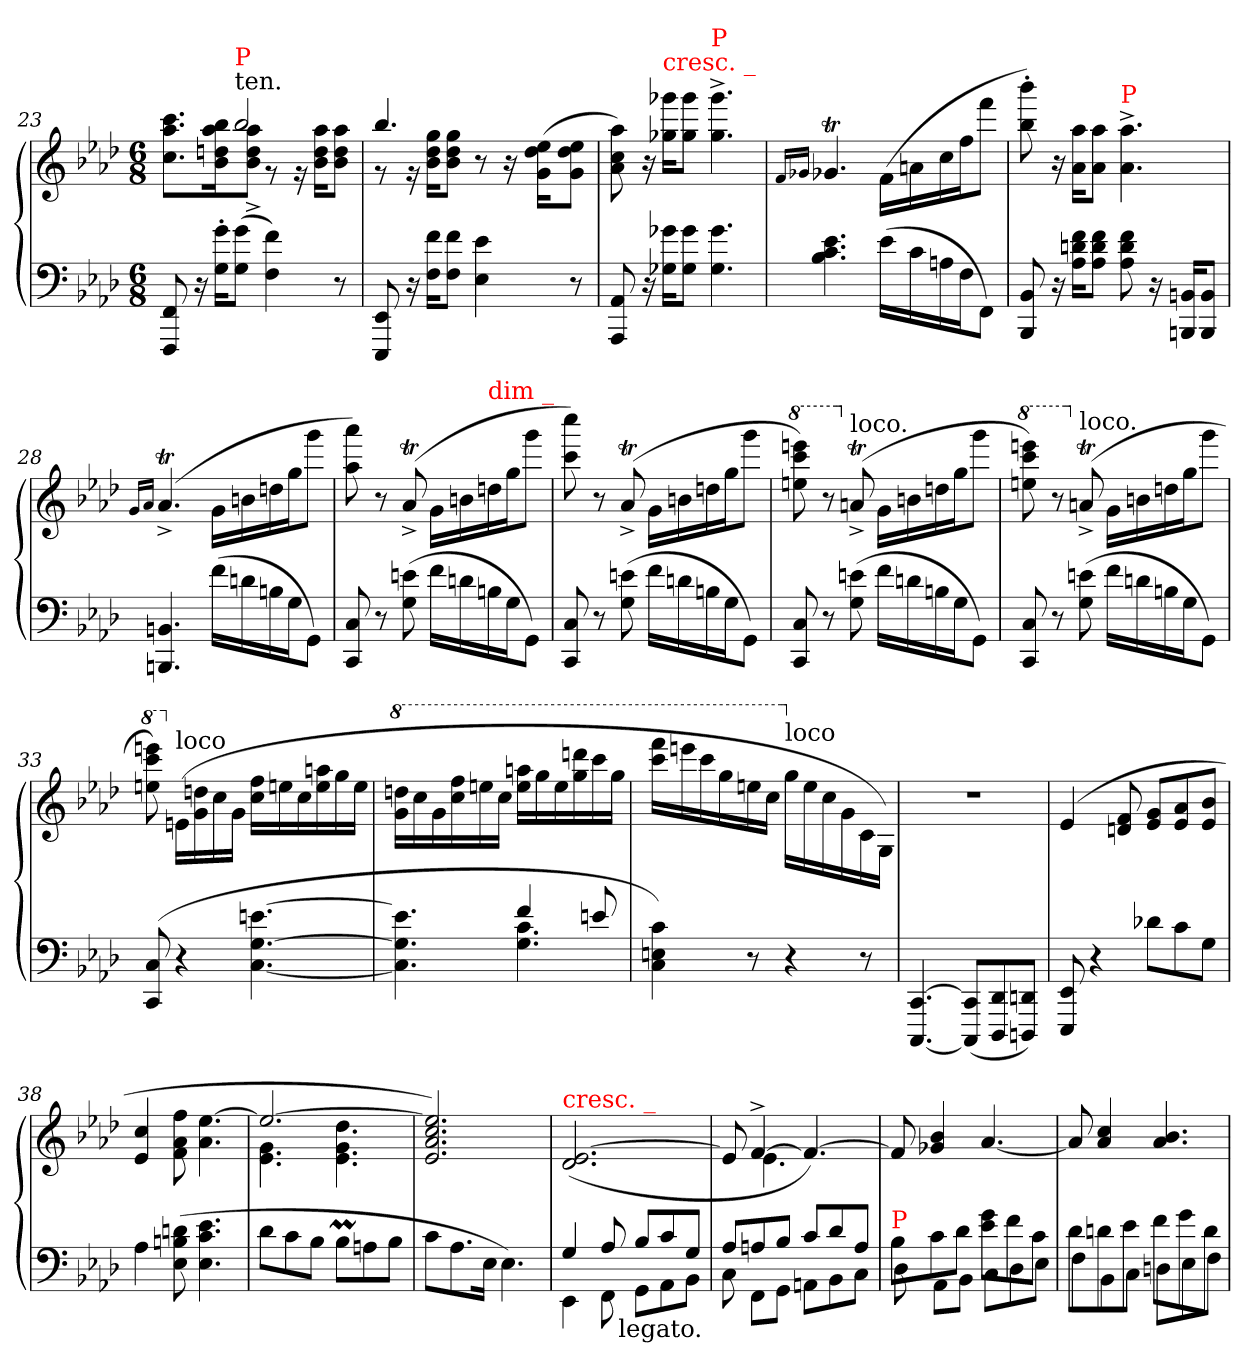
**kern	**kern
*part1	*part1
*staff2	*staff1
*clefF4	*clefG2
*k[b-e-a-d-]	*k[b-e-a-d-]
*A-:	*A-:
*M6/8	*M6/8
=23	=23
*	*^
8FF 8FFF	4ryy	8.ccc 8.aa- 8.ccL
16r	.	.
16g' 16G'KL	.	16bb- 16aa- 16ddn 16b-k
!	!LO:TX:a:t=ten.	!
!	!LO:TX:a:color=red:t=P	!
(>8g 8GJ	2bb-	8aa-^< 8dd^< 8b-^<J
4f 4F)	.	8r
.	.	16r
.	.	16aa- 16dd 16b-KL
8r	.	8aa- 8dd 8b-J
=24	=24	=24
8EE- 8EEE-	4.bb-	8r
16r	.	16r
16f 16FKL	.	16gg 16dd- 16b-KL
8f 8FJ	.	8gg 8dd- 8b-J
4e- 4E-	4.ryy	8r
.	.	16r
.	.	(>16ee- 16dd- 16gKL
8r	.	8ee- 8dd- 8gJ
*	*v	*v
=25	=25
8AA- 8AAA-	8aa- 8cc 8a-)
16r	16r
!	!LO:TX:a:color=red:t=cresc. _
16g-X 16G-XKL	16ggg-X 16gg-XKL
8g- 8G-J	8ggg- 8gg-J
!	!LO:TX:a:color=red:t=P
4.g- 4.G-	4.ggg-^< 4.gg-^<
=26	=26
.	16qqf/LL
.	16qqg-X/JJ
4.e- 4.c 4.B-	4.g-XT
(>16e-LL	(16fLL
16c	16an
16An	16cc
16FJ	16ffJ
8FFJ)	8fffJ
=27	=27
8BB- 8BBB-	8bbb-' 8bb-')
16r	16r
16f 16dn 16A-KL	16aa- 16a-KL
8f 8d 8A-J	8aa- 8a-J
!	!LO:TX:a:color=red:t=P
8f 8d 8A-	4.aa-^< 4.a-^<
16r	.
16BBn 16BBBnKL	.
8BB 8BBBJ	.
=28	=28
.	16qqg/LL
.	16qqa-/JJ
4.BBn 4.BBBn	(>4.a-T^</
(>16fLL	16gLL
16dn	16bn
16Bn	16ddn
16GJ	16ggJ
8GGJ)	8gggJ
=29	=29
8C 8CC	8aaa- 8aa-)
8r	8r
(>8en 8G	(>8a-T^</
16fLL	16gLL
16dn	16bn
!	!LO:TX:a:color=red:t=dim _
16Bn	16ddn
16GJ	16ggJ
8GGJ)	8gggJ
=30	=30
8C 8CC	8cccc 8ccc)
8r	8r
(>8en 8G	(>8a-T^</
16fLL	16gLL
16dn	16bn
16Bn	16ddn
16GJ	16ggJ
8GGJ)	8gggJ
=31	=31
*	*8va
8C 8CC	8eeeen 8cccc 8eeen)
8r	8r
*	*X8va
!	!LO:TX:a:t=loco.
(>8en 8G	(>8ant^</
16fLL	16gLL
16dn	16bn
16Bn	16ddn
16GJ	16ggJ
8GGJ)	8gggJ
=32	=32
*	*8va
8C 8CC	8eeeen 8cccc 8eeen)
8r	8r
*	*X8va
!	!LO:TX:a:t=loco.
(>8en 8G	(>8ant^</
16fLL	16gLL
16dn	16bn
16Bn	16ddn
16GJ	16ggJ
8GGJ)	8gggJ
=33	=33
*	*8va
(>8C 8CC	8eeeen 8cccc 8eeen)
*	*X8va
!	!LO:TX:a:t=loco
4r	(>16en\LL
.	16ddn 16g
.	16cc
.	16gJJ
[4.en [4.G [4.C	16ff 16ccLL
.	16een
.	16cc
.	16aan 16ee
.	16gg
.	16eeJJ
=34	=34
*^	*
*	*	*8va
4.ryy	4.en] 4.G] 4.C]	16dddn 16ggLL
.	.	16ccc
.	.	16gg
.	.	16fff 16ccc
.	.	16eeen
.	.	16cccJJ
4f	4.c 4.G	16aaan 16eeeLL
.	.	16ggg
.	.	16eee
.	.	16ddddn 16ggg
8e	.	16cccc
.	.	16gggJJ
*v	*v	*
=35	=35
4c 4En 4C)	16ffff 16ccccLL
.	16eeeen
.	16cccc
.	16ggg
8r	16eeen
.	16cccJJ
*	*X8va
!	!LO:TX:a:t=loco
4r	16gg\LL
.	16ee\
.	16cc\
.	16g\
8r	16c\
.	16G/JJ)
=36	=36
[4.CC [4.CCC	2.rdd
(<8CC] 8CCC]L	.
8DD- 8DDD-	.
8DDn 8DDDnJ)	.
=37	=37
8EE- 8EEE-	(>4e-
4r	.
.	8f 8dn
8d-XL	8g 8e-L
8c	8a- 8e-
8GJ	8b- 8e-J
=38	=38
4A-	4cc/ 4e-/
(>8dn 8Bn 8E-	8ff 8a- 8f
4.e- 4.c 4.E-	[4.ee- 4.a-
=39	=39
*	*^
8d-L	2.ee-_	4.g 4.e-
8c	.	.
8B-J	.	.
8B-ML	.	4.dd- 4.g 4.e-
8An	.	.
8B-J	.	.
*	*v	*v
=40	=40
8cL	2.ee-] 2.cc 2.a- 2.e-)
8.A-	.
16E-Jk	.
4.E-)	.
=41	=41
*^	*
!	!	!LO:TX:a:color=red:t=cresc. _
*	*^	*
4G	4EE-	4ryy	(>[2.e- 2.d-
8A-	8FF	16ryy	.
!	!	!LO:TX:b:t=legato.	!
.	.	4..ryy	.
8B-L	8GGL	.	.
8c	8AA-	.	.
8GJ	8BB-J	.	.
*	*v	*v	*
=42	=42	=42
*	*	*^
8A-L	8C	8e-/]	8ryy
8An	8FFL	[4f^>	4.e-
8B-J	8GGJ	.	.
8cL	8AAnL	4.f_)	.
8d-	8BB-	.	4ryy
8AJ	8CJ	.	.
*	*	*v	*v
=43	=43	=43
!LO:TX:a:color=red:t=P	!	!
8B-/L	8D-	(>8f]
8c\	8AA-\L	4b- 4g-X
8d-\J	8BB-J	.
8g\ 8e-\L	8CL	[4.a-/
8f\	8D-	.
8c\J)	8E-J	.
=44	=44	=44
8d-\L	8F\L	(>8a-/]
8dn\	8BB-	4cc/ 4a-/
8e-\J	8CJ	.
8f\L	8DnL	4.b-/ 4.a-/
8g\	8E-	.
8d\J)	8FJ	.
*v	*v	*
=	=
*-	*-
